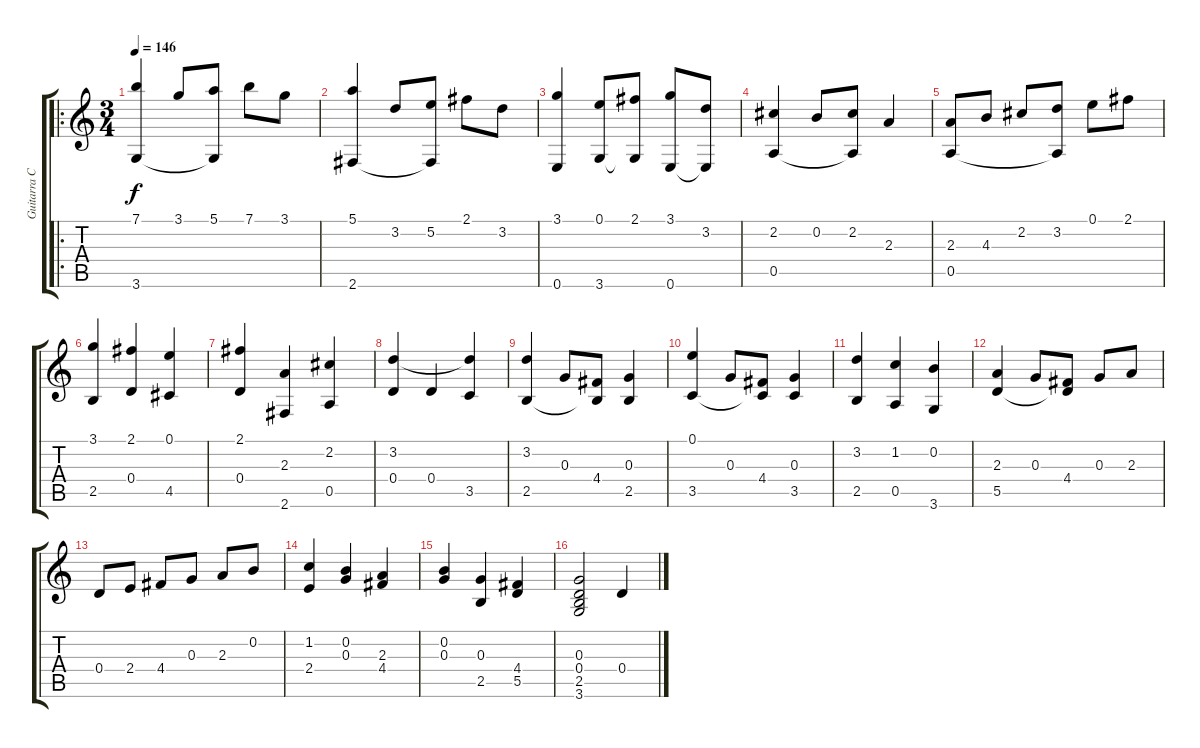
\track ("Guitarra Clasica" "Guitarra C") {instrument acousticguitarnylon}
\staff {score tabs}
\tuning (E4 B3 G3 D3 A2 E2) {hide}
\ro
\ts (3 4)
\tempo 146
\clef g2
\ks c
(7.1 3.6).4{dy f} 3.1.8 (5.1 3.6{t}).8 7.1.8 3.1.8 |
(5.1 2.6).4 3.2.8 (5.2 2.6{t}).8 2.1.8 3.2.8 |
(3.1 0.6).4 (0.1 3.6).8 (2.1 3.6{t}).8 (3.1 0.6).8 (3.2 0.6{t}).8 |
(2.2 0.5).4 0.2.8 (2.2 0.5{t}).8 2.3.4 |
(2.3 0.5).8 4.3.8 2.2.8 (3.2 0.5{t}).8 0.1.8 2.1.8 |
(3.1 2.5).4 (2.1 0.4).4 (0.1 4.5).4 |
(2.1 0.4).4 (2.3 2.6).4 (2.2 0.5).4 |
(3.2 0.4).4 0.4.4 (3.2{t} 3.5).4 |
(3.2 2.5).4 0.3.8 (4.4 2.5{t}).8 (0.3 2.5).4 |
(0.1 3.5).4 0.3.8 (4.4 3.5{t}).8 (0.3 3.5).4 |
(3.2 2.5).4 (1.2 0.5).4 (0.2 3.6).4 |
(2.3 5.5).4 0.3.8 (4.4 5.5{t}).8 0.3.8 2.3.8 |
0.4.8 2.4.8 4.4.8 0.3.8 2.3.8 0.2.8 |
(1.2 2.4).4 (0.2 0.3).4 (2.3 4.4).4 |
(0.2 0.3).4 (0.3 2.5).4 (4.4 5.5).4 |
(0.3 0.4 2.5 3.6).2 0.4.4
